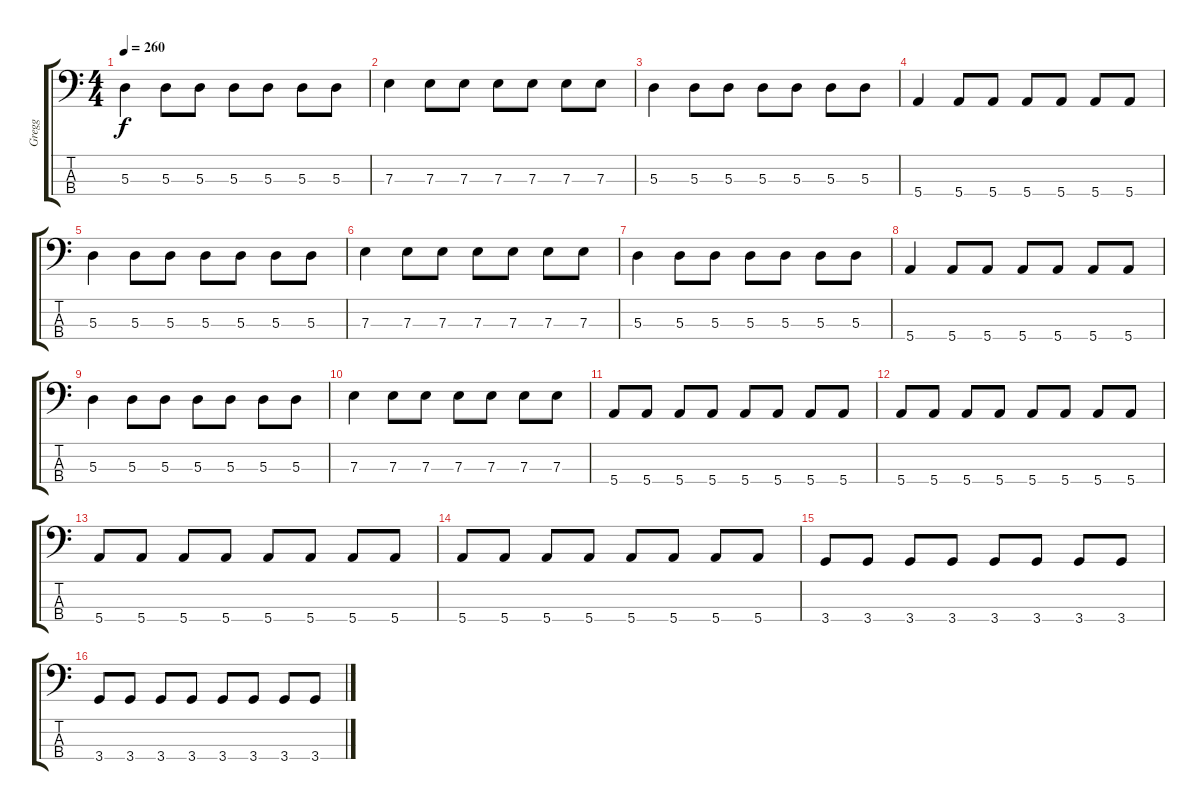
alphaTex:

\track ("Gregg" "Gregg") {instrument electricbassfinger}
\staff {score tabs}
\tuning (G2 D2 A1 E1) {hide}
\ts (4 4)
\tempo 260
\clef f4
\ks c
5.3.4{dy f} 5.3.8 5.3.8 5.3.8 5.3.8 5.3.8 5.3.8 |
7.3.4 7.3.8 7.3.8 7.3.8 7.3.8 7.3.8 7.3.8 |
5.3.4 5.3.8 5.3.8 5.3.8 5.3.8 5.3.8 5.3.8 |
5.4.4 5.4.8 5.4.8 5.4.8 5.4.8 5.4.8 5.4.8 |
5.3.4 5.3.8 5.3.8 5.3.8 5.3.8 5.3.8 5.3.8 |
7.3.4 7.3.8 7.3.8 7.3.8 7.3.8 7.3.8 7.3.8 |
5.3.4 5.3.8 5.3.8 5.3.8 5.3.8 5.3.8 5.3.8 |
5.4.4 5.4.8 5.4.8 5.4.8 5.4.8 5.4.8 5.4.8 |
5.3.4 5.3.8 5.3.8 5.3.8 5.3.8 5.3.8 5.3.8 |
7.3.4 7.3.8 7.3.8 7.3.8 7.3.8 7.3.8 7.3.8 |
5.4.8 5.4.8 5.4.8 5.4.8 5.4.8 5.4.8 5.4.8 5.4.8 |
5.4.8 5.4.8 5.4.8 5.4.8 5.4.8 5.4.8 5.4.8 5.4.8 |
5.4.8 5.4.8 5.4.8 5.4.8 5.4.8 5.4.8 5.4.8 5.4.8 |
5.4.8 5.4.8 5.4.8 5.4.8 5.4.8 5.4.8 5.4.8 5.4.8 |
3.4.8 3.4.8 3.4.8 3.4.8 3.4.8 3.4.8 3.4.8 3.4.8 |
3.4.8 3.4.8 3.4.8 3.4.8 3.4.8 3.4.8 3.4.8 3.4.8
